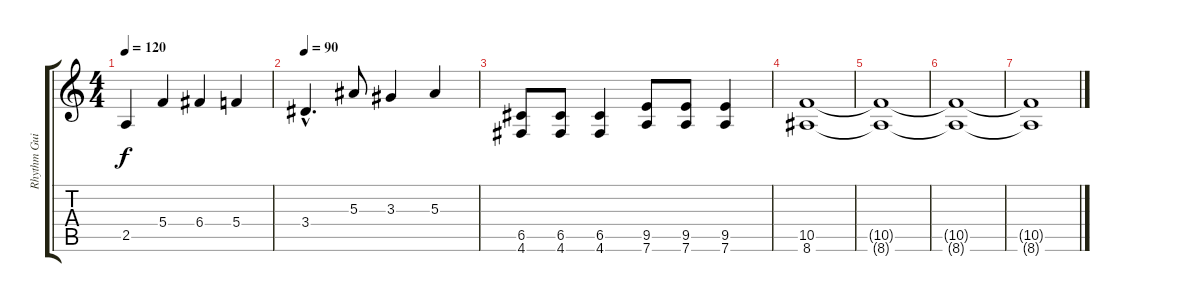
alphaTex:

\track ("Rhythm Guitar" "Rhythm Gui") {instrument distortionguitar}
\staff {score tabs}
\tuning (D4 A3 F3 C3 G2 D2) {hide}
\ts (4 4)
\tempo 120
\clef g2
\ks c
2.5.4{dy f} 5.4.4 6.4.4 5.4.4 |
\tempo 90
3.4{hac}.4{d} 5.3.8 3.3.4 5.3.4 |
(6.5 4.6).8 (6.5 4.6).8 (6.5 4.6).4 (9.5 7.6).8 (9.5 7.6).8 (9.5 7.6).4 |
(10.5 8.6).1{volume 8} |
(10.5{t} 8.6{t}).1 |
(10.5{t} 8.6{t}).1{volume 0} |
(10.5{t} 8.6{t}).1
